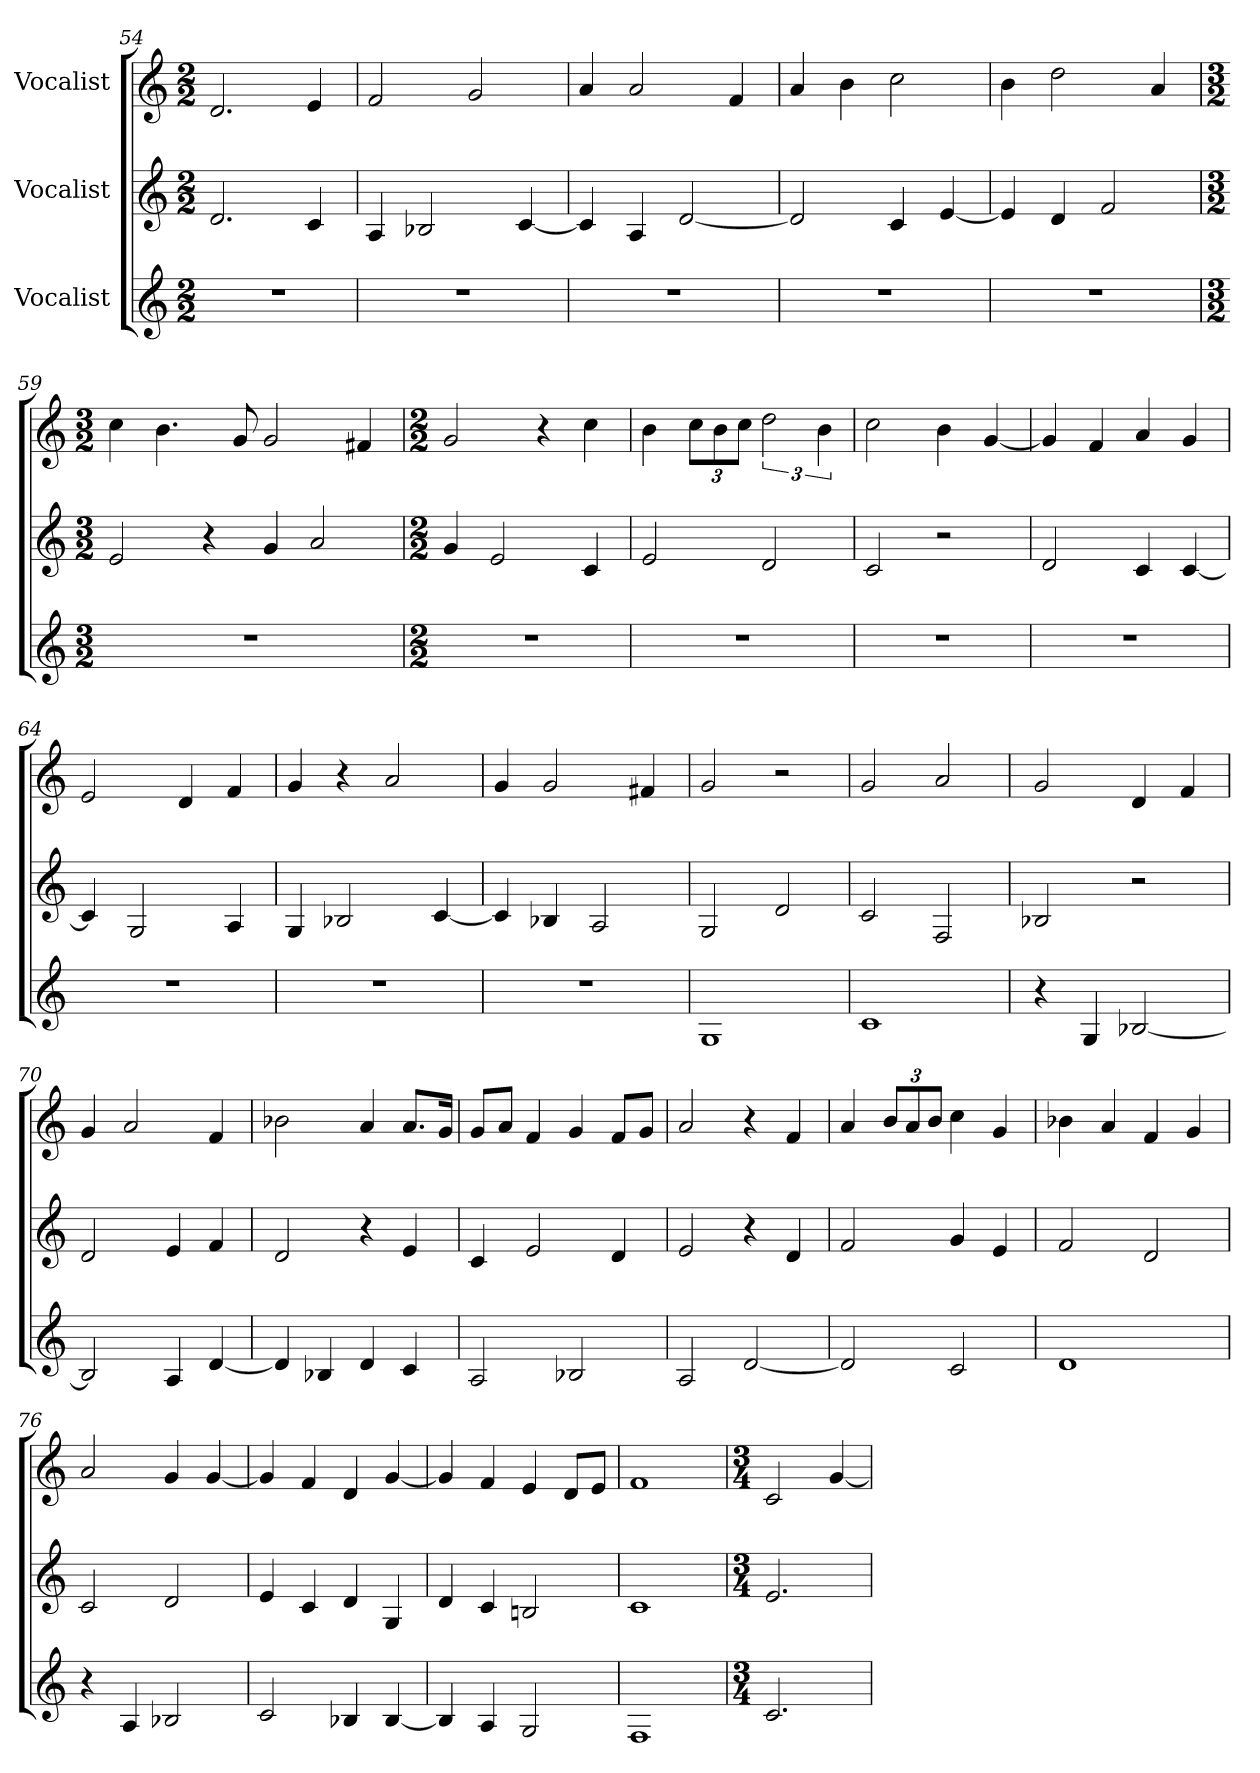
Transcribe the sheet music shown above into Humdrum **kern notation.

**kern	**kern	**kern
*part3	*part2	*part1
*staff3	*staff2	*staff1
*I"Vocalist	*I"Vocalist	*I"Vocalist
*M2/2	*M2/2	*M2/2
=54	=54	=54
1r	2.d	2.d
.	4c	4e
=55	=55	=55
1r	4A	2f
.	2B-X	.
.	.	2g
.	[4c	.
=56	=56	=56
1r	4c]	4a
.	4A	2a
.	[2d	.
.	.	4f
=57	=57	=57
1r	2d]	4a
.	.	4b
.	4c	2cc
.	[4e	.
=58	=58	=58
1r	4e]	4b
.	4d	2dd
.	2f	.
.	.	4a
=59	=59	=59
*M3/2	*M3/2	*M3/2
1.r	2e	4cc
.	.	4.b
.	4r	.
.	.	8g
.	4g	2g
.	2a	.
.	.	4f#X
=60	=60	=60
*M2/2	*M2/2	*M2/2
1r	4g	2g
.	2e	.
.	.	4r
.	4c	4cc
=61	=61	=61
1r	2e	4b
.	.	12ccL
.	.	12b
.	.	12ccJ
.	2d	3dd
.	.	6b
=62	=62	=62
1r	2c	2cc
.	2r	4b
.	.	[4g
=63	=63	=63
1r	2d	4g]
.	.	4f
.	4c	4a
.	[4c	4g
=64	=64	=64
1r	4c]	2e
.	2G	.
.	.	4d
.	4A	4f
=65	=65	=65
1r	4G	4g
.	2B-X	4r
.	.	2a
.	[4c	.
=66	=66	=66
1r	4c]	4g
.	4B-X	2g
.	2A	.
.	.	4f#X
=67	=67	=67
1G	2G	2g
.	2d	2r
=68	=68	=68
1c	2c	2g
.	2F	2a
=69	=69	=69
4r	2B-X	2g
4G	.	.
[2B-X	2r	4d
.	.	4f
=70	=70	=70
2B-]	2d	4g
.	.	2a
4A	4e	.
[4d	4f	4f
=71	=71	=71
4d]	2d	2b-X
4B-X	.	.
4d	4r	4a
4c	4e	8.aL
.	.	16gJk
=72	=72	=72
2A	4c	8gL
.	.	8aJ
.	2e	4f
2B-X	.	4g
.	4d	8fL
.	.	8gJ
=73	=73	=73
2A	2e	2a
[2d	4r	4r
.	4d	4f
=74	=74	=74
2d]	2f	4a
.	.	12bL
.	.	12a
.	.	12bJ
2c	4g	4cc
.	4e	4g
=75	=75	=75
1d	2f	4b-X
.	.	4a
.	2d	4f
.	.	4g
=76	=76	=76
4r	2c	2a
4A	.	.
2B-X	2d	4g
.	.	[4g
=77	=77	=77
2c	4e	4g]
.	4c	4f
4B-X	4d	4d
[4B-	4G	[4g
=78	=78	=78
4B-]	4d	4g]
4A	4c	4f
2G	2Bn	4e
.	.	8dL
.	.	8eJ
=79	=79	=79
1F	1c	1f
=80	=80	=80
*M3/4	*M3/4	*M3/4
2.c	2.e	2c
.	.	[4g
=	=	=
*-	*-	*-
